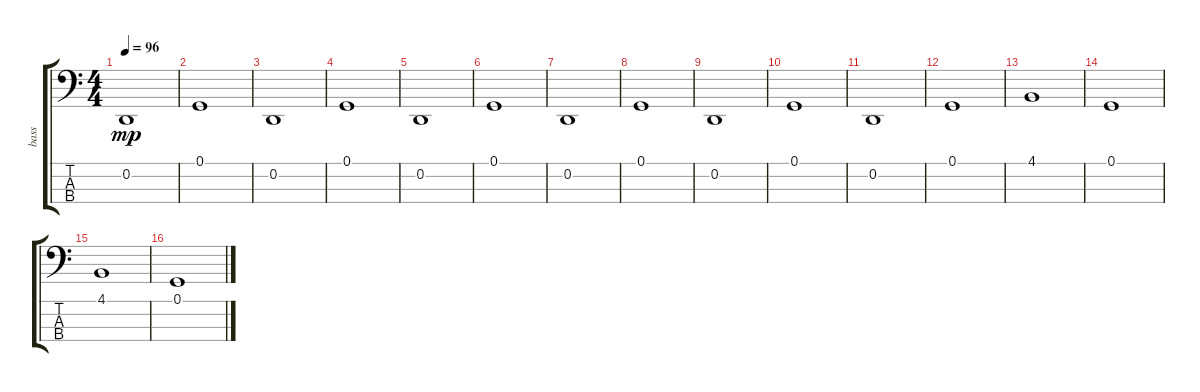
\track ("bass" "bass") {instrument cello}
\staff {score tabs}
\tuning (G2 D2 A1 E1) {hide}
\ts (4 4)
\tempo 96
\clef f4
\ks c
0.2.1{dy mp} |
0.1.1 |
0.2.1 |
0.1.1 |
0.2.1 |
0.1.1 |
0.2.1 |
0.1.1 |
0.2.1 |
0.1.1 |
0.2.1 |
0.1.1 |
4.1.1 |
0.1.1 |
4.1.1 |
0.1.1
